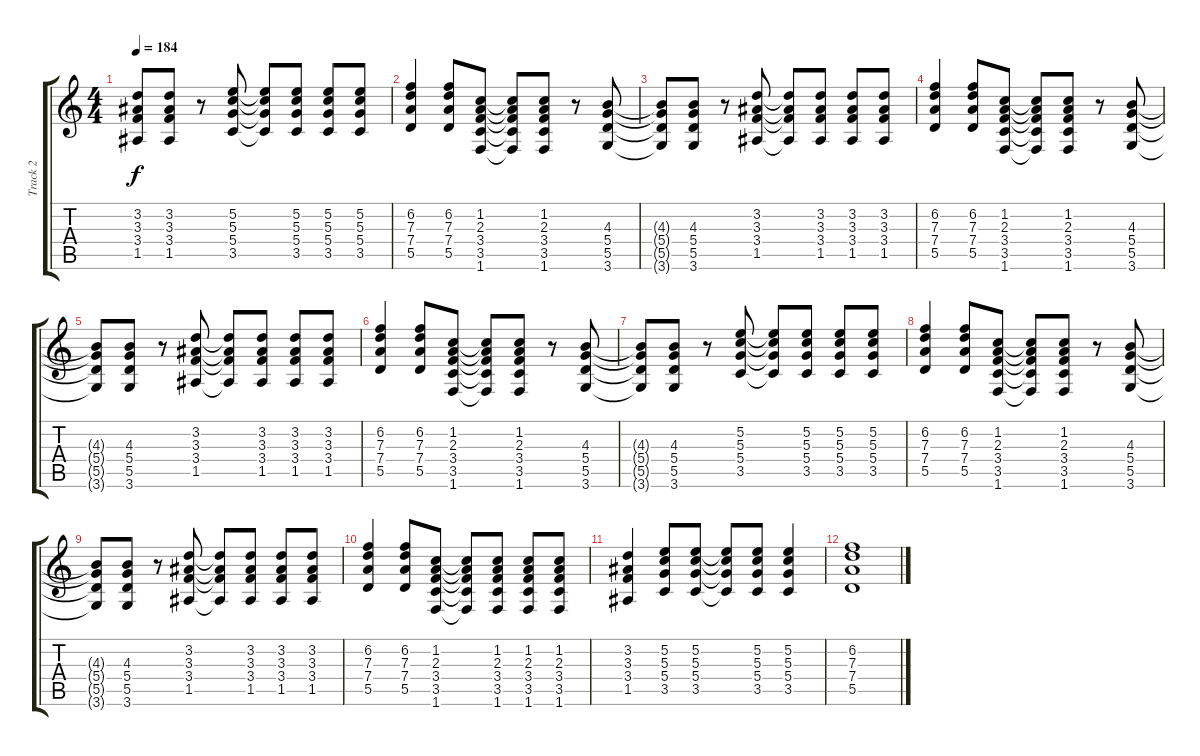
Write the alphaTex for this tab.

\track ("Track 2" "Track 2") {instrument acousticguitarsteel}
\staff {score tabs}
\tuning (E4 B3 G3 D3 A2 E2) {hide}
\ts (4 4)
\tempo 184
\clef g2
\ks c
(3.2{t} 3.3{t} 3.4{t} 1.5{t}).8{dy f} (3.2 3.3 3.4 1.5).8 r.8 (5.2 5.3 5.4 3.5).8 (5.2{t} 5.3{t} 5.4{t} 3.5{t}).8 (5.2 5.3 5.4 3.5).8 (5.2 5.3 5.4 3.5).8 (5.2 5.3 5.4 3.5).8 |
(6.2 7.3 7.4 5.5).4 (6.2 7.3 7.4 5.5).8 (1.2 2.3 3.4 3.5 1.6).8 (1.2{t} 2.3{t} 3.4{t} 3.5{t} 1.6{t}).8 (1.2 2.3 3.4 3.5 1.6).8 r.8 (4.3 5.4 5.5 3.6).8 |
(4.3{t} 5.4{t} 5.5{t} 3.6{t}).8 (4.3 5.4 5.5 3.6).8 r.8 (3.2 3.3 3.4 1.5).8 (3.2{t} 3.3{t} 3.4{t} 1.5{t}).8 (3.2 3.3 3.4 1.5).8 (3.2 3.3 3.4 1.5).8 (3.2 3.3 3.4 1.5).8 |
(6.2 7.3 7.4 5.5).4 (6.2 7.3 7.4 5.5).8 (1.2 2.3 3.4 3.5 1.6).8 (1.2{t} 2.3{t} 3.4{t} 3.5{t} 1.6{t}).8 (1.2 2.3 3.4 3.5 1.6).8 r.8 (4.3 5.4 5.5 3.6).8 |
(4.3{t} 5.4{t} 5.5{t} 3.6{t}).8 (4.3 5.4 5.5 3.6).8 r.8 (3.2 3.3 3.4 1.5).8 (3.2{t} 3.3{t} 3.4{t} 1.5{t}).8 (3.2 3.3 3.4 1.5).8 (3.2 3.3 3.4 1.5).8 (3.2 3.3 3.4 1.5).8 |
(6.2 7.3 7.4 5.5).4 (6.2 7.3 7.4 5.5).8 (1.2 2.3 3.4 3.5 1.6).8 (1.2{t} 2.3{t} 3.4{t} 3.5{t} 1.6{t}).8 (1.2 2.3 3.4 3.5 1.6).8 r.8 (4.3 5.4 5.5 3.6).8 |
(4.3{t} 5.4{t} 5.5{t} 3.6{t}).8 (4.3 5.4 5.5 3.6).8 r.8 (5.2 5.3 5.4 3.5).8 (5.2{t} 5.3{t} 5.4{t} 3.5{t}).8 (5.2 5.3 5.4 3.5).8 (5.2 5.3 5.4 3.5).8 (5.2 5.3 5.4 3.5).8 |
(6.2 7.3 7.4 5.5).4 (6.2 7.3 7.4 5.5).8 (1.2 2.3 3.4 3.5 1.6).8 (1.2{t} 2.3{t} 3.4{t} 3.5{t} 1.6{t}).8 (1.2 2.3 3.4 3.5 1.6).8 r.8 (4.3 5.4 5.5 3.6).8 |
(4.3{t} 5.4{t} 5.5{t} 3.6{t}).8 (4.3 5.4 5.5 3.6).8 r.8 (3.2 3.3 3.4 1.5).8 (3.2{t} 3.3{t} 3.4{t} 1.5{t}).8 (3.2 3.3 3.4 1.5).8 (3.2 3.3 3.4 1.5).8 (3.2 3.3 3.4 1.5).8 |
(6.2 7.3 7.4 5.5).4 (6.2 7.3 7.4 5.5).8 (1.2 2.3 3.4 3.5 1.6).8 (1.2{t} 2.3{t} 3.4{t} 3.5{t} 1.6{t}).8 (1.2 2.3 3.4 3.5 1.6).8 (1.2 2.3 3.4 3.5 1.6).8 (1.2 2.3 3.4 3.5 1.6).8 |
(3.2 3.3 3.4 1.5).4 (5.2 5.3 5.4 3.5).8 (5.2 5.3 5.4 3.5).8 (5.2{t} 5.3{t} 5.4{t} 3.5{t}).8 (5.2 5.3 5.4 3.5).8 (5.2 5.3 5.4 3.5).4 |
(6.2 7.3 7.4 5.5).1
